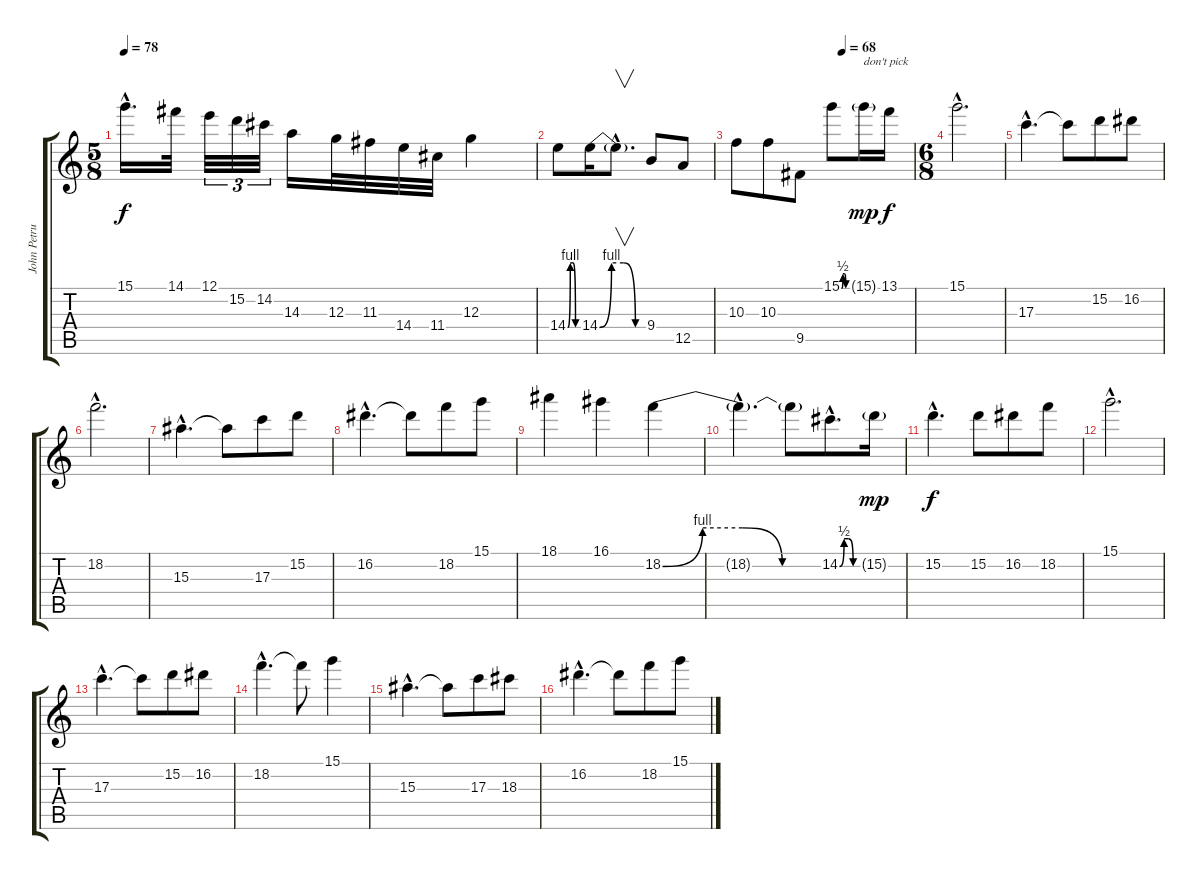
\track ("John Petrucci" "John Petru") {instrument distortionguitar}
\staff {score tabs}
\tuning (E4 B3 G3 D3 A2 E2) {hide}
\ts (5 8)
\tempo 78
\clef g2
\ks c
15.1{hac}.16{d dy f} 14.1.32 12.1.32{tu (3 2)} 15.2.32{tu (3 2)} 14.2.32{tu (3 2)} 14.3.16 12.3.32 11.3.32 14.4.32 11.4.32 12.3.4 |
14.4{be (custom 0 0 15 4 30 4 45 0 60 0)}.8 14.4{be (custom 0 0 15 4 30 4 45 0 60 0)}.16 14.4{hac t}.8{v d} 9.4.8 12.5.8 |
\tempo (68 0.6)
10.3.8 10.3.8 9.5.8 15.1{be (custom 0 0 15 2 30 2 45 0 60 0)}.8 15.1{g}.16{txt "don't pick" dy mp} 13.1.16{dy f} |
\ts (6 8)
15.1{hac}.2{d} |
17.3{hac}.4{d} 17.3{t}.8 15.2.8 16.2.8 |
18.2{hac}.2{d} |
15.3{hac}.4{d} 15.3{t}.8 17.3.8 15.2.8 |
16.2{hac}.4{d} 16.2{t}.8 18.2.8 15.1.8 |
18.1.4 16.1.4 18.2{be (custom 0 0 15 4 30 4 45 0 60 0)}.4 |
18.2{hac t}.4{d} 18.2{t}.8 14.2{be (custom 0 0 15 2 30 2 45 0 60 0) hac}.8{d} 15.2{g}.16{dy mp} |
15.2{hac}.4{d dy f} 15.2.8 16.2.8 18.2.8 |
15.1{hac}.2{d} |
17.3{hac}.4{d} 17.3{t}.8 15.2.8 16.2.8 |
18.2{hac}.4{d} 18.2{t}.8 15.1.4 |
15.3{hac}.4{d} 15.3{t}.8 17.3.8 18.3.8 |
16.2{hac}.4{d} 16.2{t}.8 18.2.8 15.1.8
